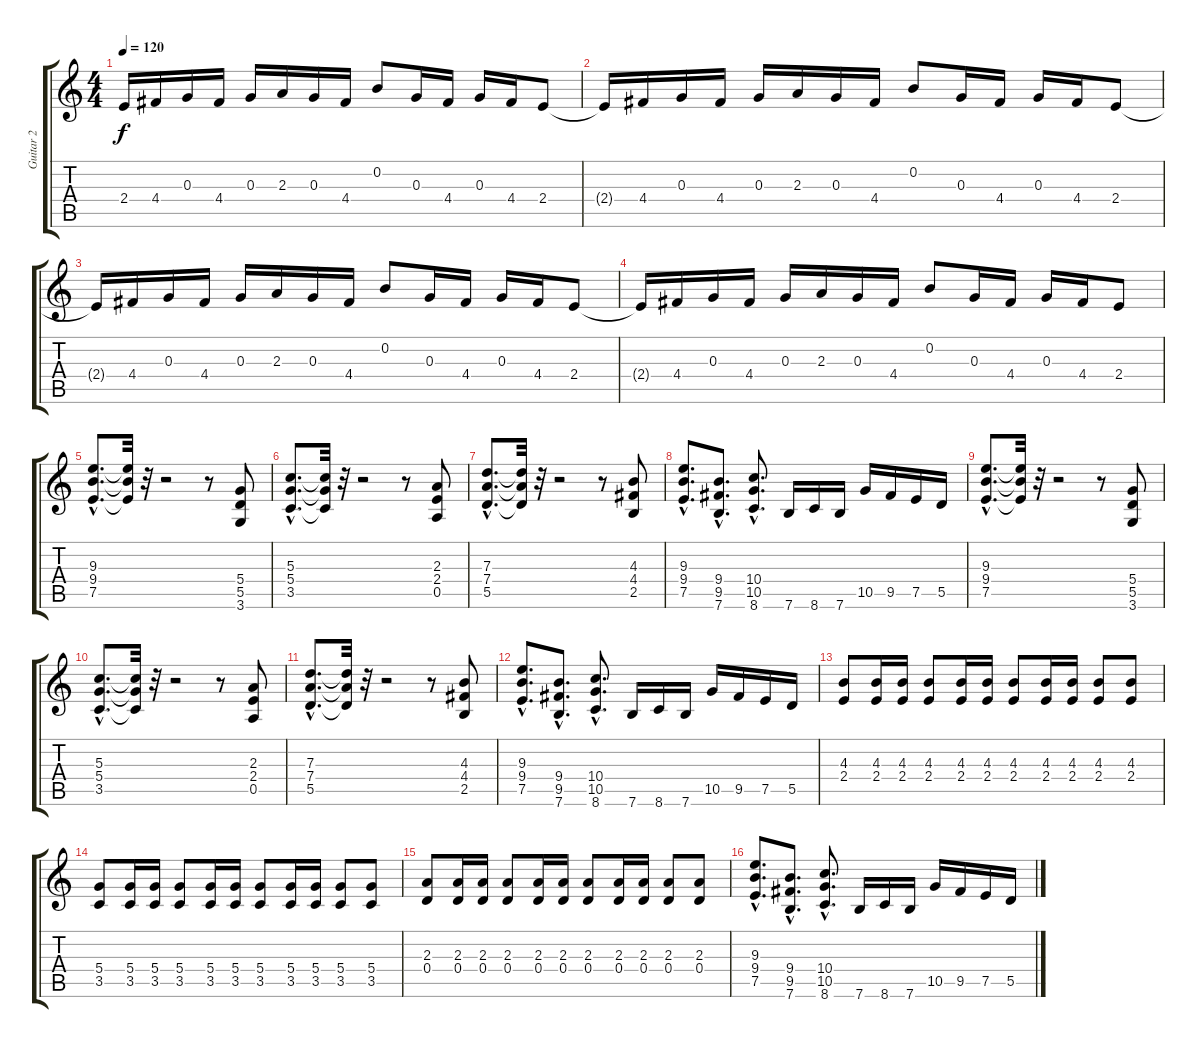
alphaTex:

\track ("Guitar 2" "Guitar 2") {instrument overdrivenguitar}
\staff {score tabs}
\tuning (E4 B3 G3 D3 A2 E2) {hide}
\ts (4 4)
\tempo 120
\clef g2
\ks c
2.4{t}.16{dy f} 4.4.16 0.3.16 4.4.16 0.3.16 2.3.16 0.3.16 4.4.16 0.2.8 0.3.16 4.4.16 0.3.16 4.4.16 2.4.8 |
2.4{t}.16 4.4.16 0.3.16 4.4.16 0.3.16 2.3.16 0.3.16 4.4.16 0.2.8 0.3.16 4.4.16 0.3.16 4.4.16 2.4.8 |
2.4{t}.16 4.4.16 0.3.16 4.4.16 0.3.16 2.3.16 0.3.16 4.4.16 0.2.8 0.3.16 4.4.16 0.3.16 4.4.16 2.4.8 |
2.4{t}.16 4.4.16 0.3.16 4.4.16 0.3.16 2.3.16 0.3.16 4.4.16 0.2.8 0.3.16 4.4.16 0.3.16 4.4.16 2.4.8 |
(9.3{hac} 9.4{hac} 7.5{hac}).8{d} (9.3{t} 9.4{t} 7.5{t}).32 r.32 r.2 r.8 (5.4 5.5 3.6).8 |
(5.3{hac} 5.4{hac} 3.5{hac}).8{d} (5.3{t} 5.4{t} 3.5{t}).32 r.32 r.2 r.8 (2.3 2.4 0.5).8 |
(7.3{hac} 7.4{hac} 5.5{hac}).8{d} (7.3{t} 7.4{t} 5.5{t}).32 r.32 r.2 r.8 (4.3 4.4 2.5).8 |
(9.3{hac} 9.4{hac} 7.5{hac}).8{d} (9.4{hac} 9.5{hac} 7.6{hac}).8{d} (10.4{hac} 10.5{hac} 8.6{hac}).8{d} 7.6.16 8.6.16 7.6.16 10.5.16 9.5.16 7.5.16 5.5.16 |
(9.3{hac} 9.4{hac} 7.5{hac}).8{d} (9.3{t} 9.4{t} 7.5{t}).32 r.32 r.2 r.8 (5.4 5.5 3.6).8 |
(5.3{hac} 5.4{hac} 3.5{hac}).8{d} (5.3{t} 5.4{t} 3.5{t}).32 r.32 r.2 r.8 (2.3 2.4 0.5).8 |
(7.3{hac} 7.4{hac} 5.5{hac}).8{d} (7.3{t} 7.4{t} 5.5{t}).32 r.32 r.2 r.8 (4.3 4.4 2.5).8 |
(9.3{hac} 9.4{hac} 7.5{hac}).8{d} (9.4{hac} 9.5{hac} 7.6{hac}).8{d} (10.4{hac} 10.5{hac} 8.6{hac}).8{d} 7.6.16 8.6.16 7.6.16 10.5.16 9.5.16 7.5.16 5.5.16 |
(4.3 2.4).8 (4.3 2.4).16 (4.3 2.4).16 (4.3 2.4).8 (4.3 2.4).16 (4.3 2.4).16 (4.3 2.4).8 (4.3 2.4).16 (4.3 2.4).16 (4.3 2.4).8 (4.3 2.4).8 |
(5.4 3.5).8 (5.4 3.5).16 (5.4 3.5).16 (5.4 3.5).8 (5.4 3.5).16 (5.4 3.5).16 (5.4 3.5).8 (5.4 3.5).16 (5.4 3.5).16 (5.4 3.5).8 (5.4 3.5).8 |
(2.3 0.4).8 (2.3 0.4).16 (2.3 0.4).16 (2.3 0.4).8 (2.3 0.4).16 (2.3 0.4).16 (2.3 0.4).8 (2.3 0.4).16 (2.3 0.4).16 (2.3 0.4).8 (2.3 0.4).8 |
(9.3{hac} 9.4{hac} 7.5{hac}).8{d} (9.4{hac} 9.5{hac} 7.6{hac}).8{d} (10.4{hac} 10.5{hac} 8.6{hac}).8{d} 7.6.16 8.6.16 7.6.16 10.5.16 9.5.16 7.5.16 5.5.16
